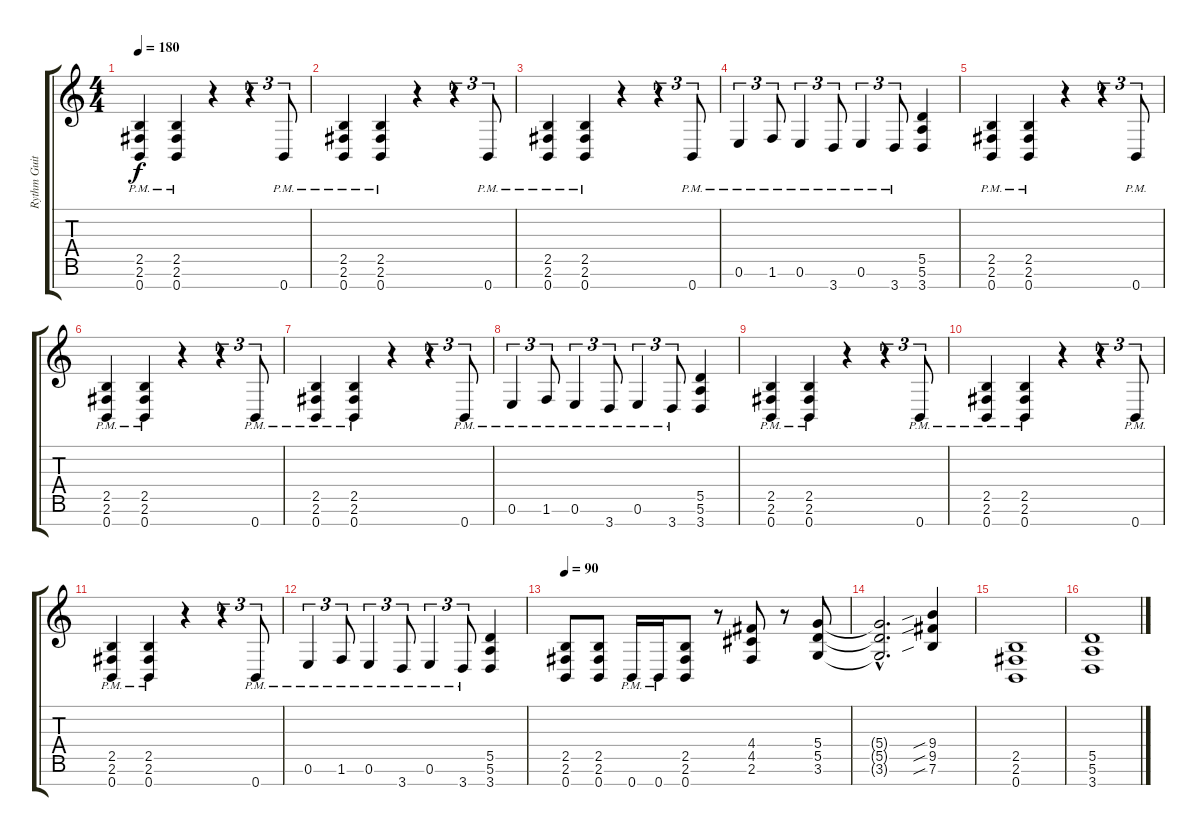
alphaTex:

\track ("Rythm Guitar" "Rythm Guit") {instrument overdrivenguitar}
\staff {score tabs}
\tuning (E4 B3 G3 D3 A2 E2 B1) {hide}
\ts (4 4)
\tempo 180
\clef g2
\ks c
(2.5{pm} 2.6{pm} 0.7{pm}).4{dy f} (2.5{pm} 2.6{pm} 0.7{pm}).4 r.4 r.4{tu (3 2)} 0.7{pm}.8{tu (3 2)} |
(2.5{pm} 2.6{pm} 0.7{pm}).4 (2.5{pm} 2.6{pm} 0.7{pm}).4 r.4 r.4{tu (3 2)} 0.7{pm}.8{tu (3 2)} |
(2.5{pm} 2.6{pm} 0.7{pm}).4 (2.5{pm} 2.6{pm} 0.7{pm}).4 r.4 r.4{tu (3 2)} 0.7{pm}.8{tu (3 2)} |
0.6{pm}.4{tu (3 2)} 1.6{pm}.8{tu (3 2)} 0.6{pm}.4{tu (3 2)} 3.7{pm}.8{tu (3 2)} 0.6{pm}.4{tu (3 2)} 3.7{pm}.8{tu (3 2)} (5.5 5.6 3.7).4 |
(2.5{pm} 2.6{pm} 0.7{pm}).4 (2.5{pm} 2.6{pm} 0.7{pm}).4 r.4 r.4{tu (3 2)} 0.7{pm}.8{tu (3 2)} |
(2.5{pm} 2.6{pm} 0.7{pm}).4 (2.5{pm} 2.6{pm} 0.7{pm}).4 r.4 r.4{tu (3 2)} 0.7{pm}.8{tu (3 2)} |
(2.5{pm} 2.6{pm} 0.7{pm}).4 (2.5{pm} 2.6{pm} 0.7{pm}).4 r.4 r.4{tu (3 2)} 0.7{pm}.8{tu (3 2)} |
0.6{pm}.4{tu (3 2)} 1.6{pm}.8{tu (3 2)} 0.6{pm}.4{tu (3 2)} 3.7{pm}.8{tu (3 2)} 0.6{pm}.4{tu (3 2)} 3.7{pm}.8{tu (3 2)} (5.5 5.6 3.7).4 |
(2.5{pm} 2.6{pm} 0.7{pm}).4 (2.5{pm} 2.6{pm} 0.7{pm}).4 r.4 r.4{tu (3 2)} 0.7{pm}.8{tu (3 2)} |
(2.5{pm} 2.6{pm} 0.7{pm}).4 (2.5{pm} 2.6{pm} 0.7{pm}).4 r.4 r.4{tu (3 2)} 0.7{pm}.8{tu (3 2)} |
(2.5{pm} 2.6{pm} 0.7{pm}).4 (2.5{pm} 2.6{pm} 0.7{pm}).4 r.4 r.4{tu (3 2)} 0.7{pm}.8{tu (3 2)} |
0.6{pm}.4{tu (3 2)} 1.6{pm}.8{tu (3 2)} 0.6{pm}.4{tu (3 2)} 3.7{pm}.8{tu (3 2)} 0.6{pm}.4{tu (3 2)} 3.7{pm}.8{tu (3 2)} (5.5 5.6 3.7).4 |
\tempo 90
(2.5 2.6 0.7).8 (2.5 2.6 0.7).8 0.7{pm}.16 0.7{pm}.16 (2.5 2.6 0.7).8 r.8 (4.4 4.5 2.6).8 r.8 (5.4 5.5 3.6).8 |
(5.4{hac t} 5.5{hac t} 3.6{hac t}).2{d} (9.4{sib} 9.5{sib} 7.6{sib}).4 |
(2.5 2.6 0.7).1 |
(5.5 5.6 3.7).1
